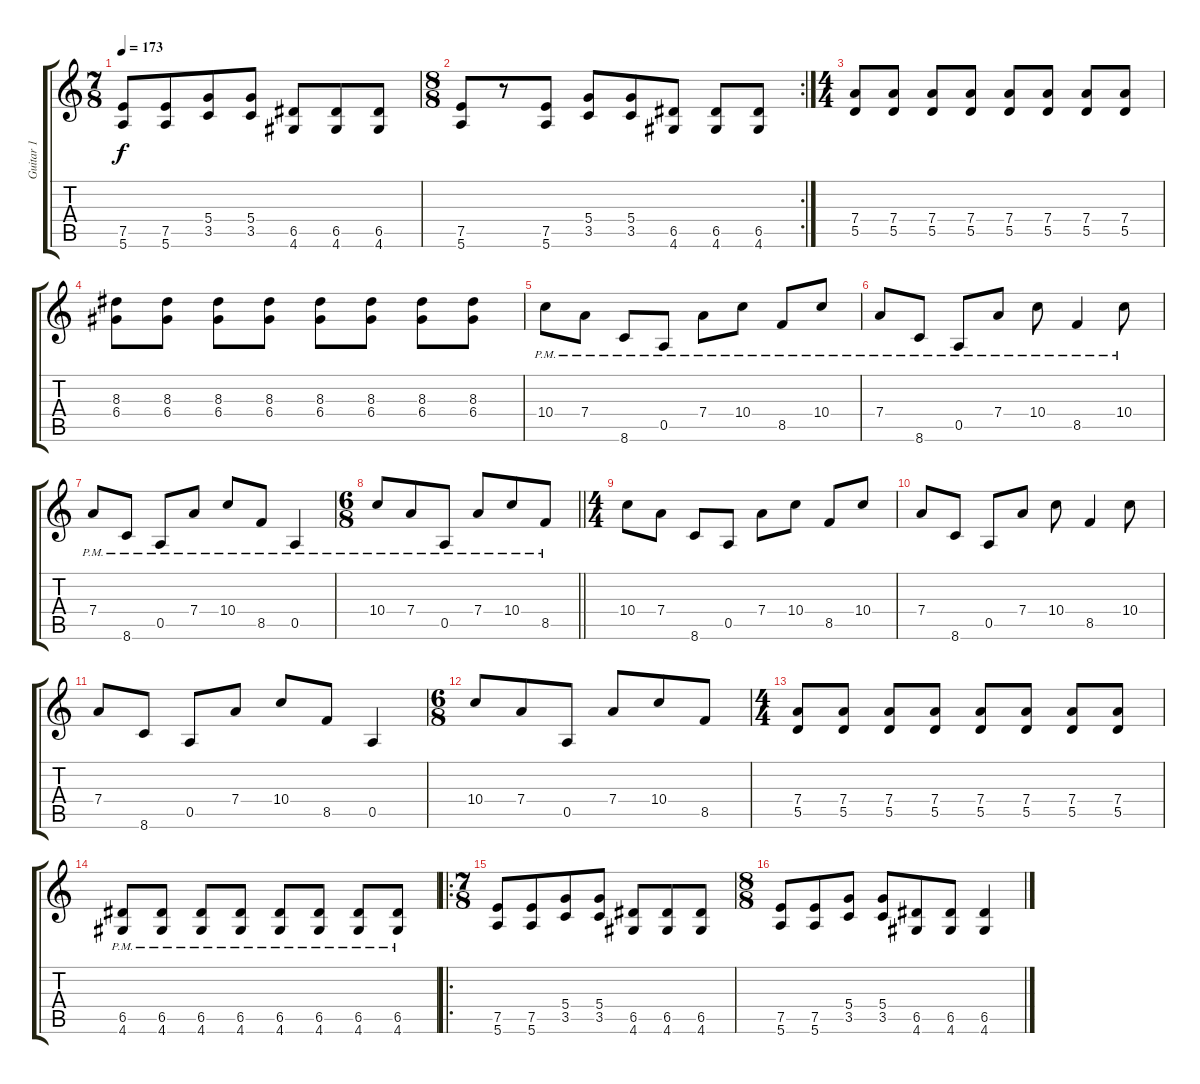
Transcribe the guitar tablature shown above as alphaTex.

\track ("Guitar 1" "Guitar 1") {instrument distortionguitar}
\staff {score tabs}
\tuning (E4 B3 G3 D3 A2 E2) {hide}
\ts (7 8)
\tempo 173
\clef g2
\ks c
(7.5 5.6).8{dy f} (7.5 5.6).8 (5.4 3.5).8 (5.4 3.5).8 (6.5 4.6).8 (6.5 4.6).8 (6.5 4.6).8 |
\rc 2
\ts (8 8)
(7.5 5.6).8 r.8 (7.5 5.6).8 (5.4 3.5).8 (5.4 3.5).8 (6.5 4.6).8 (6.5 4.6).8 (6.5 4.6).8 |
\ts (4 4)
(7.4 5.5).8 (7.4 5.5).8 (7.4 5.5).8 (7.4 5.5).8 (7.4 5.5).8 (7.4 5.5).8 (7.4 5.5).8 (7.4 5.5).8 |
(8.3 6.4).8 (8.3 6.4).8 (8.3 6.4).8 (8.3 6.4).8 (8.3 6.4).8 (8.3 6.4).8 (8.3 6.4).8 (8.3 6.4).8 |
10.4{pm}.8 7.4{pm}.8 8.6{pm}.8 0.5{pm}.8 7.4{pm}.8 10.4{pm}.8 8.5{pm}.8 10.4{pm}.8 |
7.4{pm}.8 8.6{pm}.8 0.5{pm}.8 7.4{pm}.8 10.4{pm}.8 8.5{pm}.4 10.4{pm}.8 |
7.4{pm}.8 8.6{pm}.8 0.5{pm}.8 7.4{pm}.8 10.4{pm}.8 8.5{pm}.8 0.5{pm}.4 |
\ts (6 8)
\barLineRight lightlight
10.4{pm}.8 7.4{pm}.8 0.5{pm}.8 7.4{pm}.8 10.4{pm}.8 8.5{pm}.8 |
\ts (4 4)
10.4.8 7.4.8 8.6.8 0.5.8 7.4.8 10.4.8 8.5.8 10.4.8 |
7.4.8 8.6.8 0.5.8 7.4.8 10.4.8 8.5.4 10.4.8 |
7.4.8 8.6.8 0.5.8 7.4.8 10.4.8 8.5.8 0.5.4 |
\ts (6 8)
10.4.8 7.4.8 0.5.8 7.4.8 10.4.8 8.5.8 |
\ts (4 4)
(7.4 5.5).8 (7.4 5.5).8 (7.4 5.5).8 (7.4 5.5).8 (7.4 5.5).8 (7.4 5.5).8 (7.4 5.5).8 (7.4 5.5).8 |
(6.5{pm} 4.6{pm}).8 (6.5{pm} 4.6{pm}).8 (6.5{pm} 4.6{pm}).8 (6.5{pm} 4.6{pm}).8 (6.5{pm} 4.6{pm}).8 (6.5{pm} 4.6{pm}).8 (6.5{pm} 4.6{pm}).8 (6.5{pm} 4.6{pm}).8 |
\ro
\ts (7 8)
(7.5 5.6).8 (7.5 5.6).8 (5.4 3.5).8 (5.4 3.5).8 (6.5 4.6).8 (6.5 4.6).8 (6.5 4.6).8 |
\ts (8 8)
(7.5 5.6).8 (7.5 5.6).8 (5.4 3.5).8 (5.4 3.5).8 (6.5 4.6).8 (6.5 4.6).8 (6.5 4.6).4
